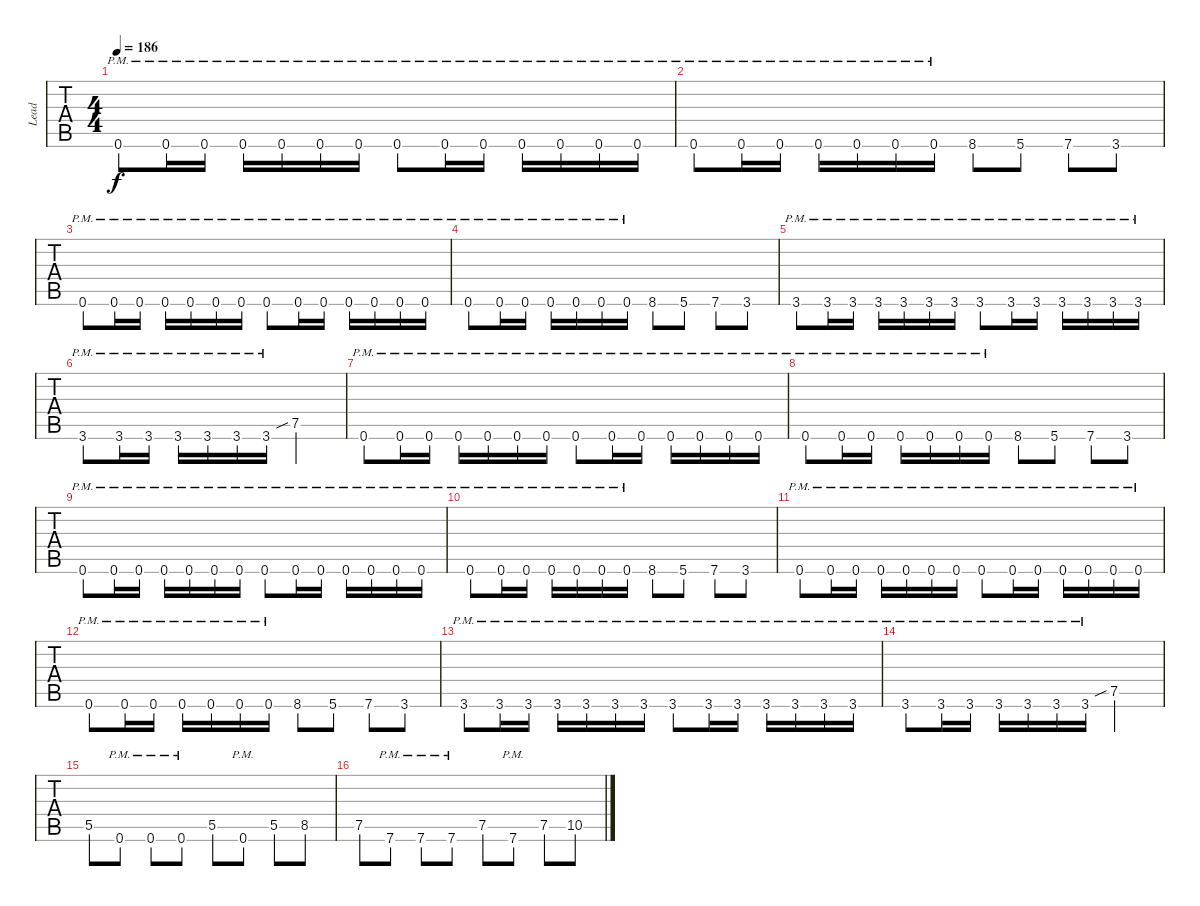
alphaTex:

\track ("Lead" "Lead") {instrument distortionguitar}
\staff {tabs}
\tuning (Eb4 Bb3 Gb3 Db3 Ab2 Db2) {hide}
\ts (4 4)
\tempo 186
\clef g2
\ks db
0.6{pm}.8{dy f} 0.6{pm}.16 0.6{pm}.16 0.6{pm}.16 0.6{pm}.16 0.6{pm}.16 0.6{pm}.16 0.6{pm}.8 0.6{pm}.16 0.6{pm}.16 0.6{pm}.16 0.6{pm}.16 0.6{pm}.16 0.6{pm}.16 |
0.6{pm}.8 0.6{pm}.16 0.6{pm}.16 0.6{pm}.16 0.6{pm}.16 0.6{pm}.16 0.6{pm}.16 8.6.8 5.6.8 7.6.8 3.6.8 |
0.6{pm}.8 0.6{pm}.16 0.6{pm}.16 0.6{pm}.16 0.6{pm}.16 0.6{pm}.16 0.6{pm}.16 0.6{pm}.8 0.6{pm}.16 0.6{pm}.16 0.6{pm}.16 0.6{pm}.16 0.6{pm}.16 0.6{pm}.16 |
0.6{pm}.8 0.6{pm}.16 0.6{pm}.16 0.6{pm}.16 0.6{pm}.16 0.6{pm}.16 0.6{pm}.16 8.6.8 5.6.8 7.6.8 3.6.8 |
3.6{pm}.8 3.6{pm}.16 3.6{pm}.16 3.6{pm}.16 3.6{pm}.16 3.6{pm}.16 3.6{pm}.16 3.6{pm}.8 3.6{pm}.16 3.6{pm}.16 3.6{pm}.16 3.6{pm}.16 3.6{pm}.16 3.6{pm}.16 |
3.6{pm}.8 3.6{pm}.16 3.6{pm}.16 3.6{pm}.16 3.6{pm}.16 3.6{pm}.16 3.6{pm}.16 7.5{sib}.2 |
0.6{pm}.8 0.6{pm}.16 0.6{pm}.16 0.6{pm}.16 0.6{pm}.16 0.6{pm}.16 0.6{pm}.16 0.6{pm}.8 0.6{pm}.16 0.6{pm}.16 0.6{pm}.16 0.6{pm}.16 0.6{pm}.16 0.6{pm}.16 |
0.6{pm}.8 0.6{pm}.16 0.6{pm}.16 0.6{pm}.16 0.6{pm}.16 0.6{pm}.16 0.6{pm}.16 8.6.8 5.6.8 7.6.8 3.6.8 |
0.6{pm}.8 0.6{pm}.16 0.6{pm}.16 0.6{pm}.16 0.6{pm}.16 0.6{pm}.16 0.6{pm}.16 0.6{pm}.8 0.6{pm}.16 0.6{pm}.16 0.6{pm}.16 0.6{pm}.16 0.6{pm}.16 0.6{pm}.16 |
0.6{pm}.8 0.6{pm}.16 0.6{pm}.16 0.6{pm}.16 0.6{pm}.16 0.6{pm}.16 0.6{pm}.16 8.6.8 5.6.8 7.6.8 3.6.8 |
0.6{pm}.8 0.6{pm}.16 0.6{pm}.16 0.6{pm}.16 0.6{pm}.16 0.6{pm}.16 0.6{pm}.16 0.6{pm}.8 0.6{pm}.16 0.6{pm}.16 0.6{pm}.16 0.6{pm}.16 0.6{pm}.16 0.6{pm}.16 |
0.6{pm}.8 0.6{pm}.16 0.6{pm}.16 0.6{pm}.16 0.6{pm}.16 0.6{pm}.16 0.6{pm}.16 8.6.8 5.6.8 7.6.8 3.6.8 |
3.6{pm}.8 3.6{pm}.16 3.6{pm}.16 3.6{pm}.16 3.6{pm}.16 3.6{pm}.16 3.6{pm}.16 3.6{pm}.8 3.6{pm}.16 3.6{pm}.16 3.6{pm}.16 3.6{pm}.16 3.6{pm}.16 3.6{pm}.16 |
3.6{pm}.8 3.6{pm}.16 3.6{pm}.16 3.6{pm}.16 3.6{pm}.16 3.6{pm}.16 3.6{pm}.16 7.5{sib}.2 |
5.5.8 0.6{pm}.8 0.6{pm}.8 0.6{pm}.8 5.5.8 0.6{pm}.8 5.5.8 8.5.8 |
7.5.8 7.6{pm}.8 7.6{pm}.8 7.6{pm}.8 7.5.8 7.6{pm}.8 7.5.8 10.5.8
